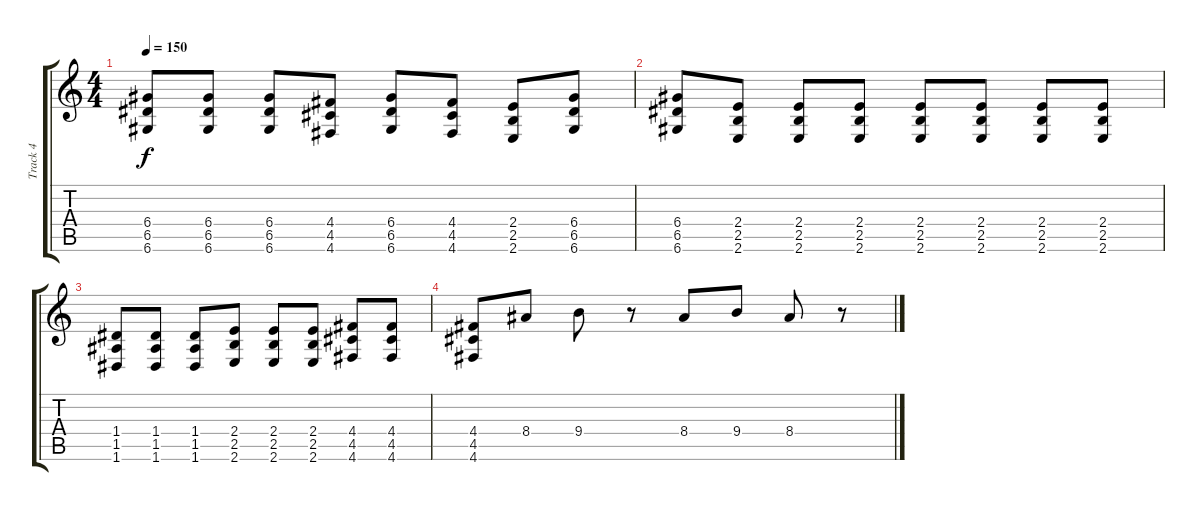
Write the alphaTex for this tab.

\track ("Track 4" "Track 4") {instrument distortionguitar}
\staff {score tabs}
\tuning (E4 B3 G3 D3 A2 D2) {hide}
\ts (4 4)
\tempo 150
\clef g2
\ks c
(6.4 6.5 6.6).8{dy f} (6.4 6.5 6.6).8 (6.4 6.5 6.6).8 (4.4 4.5 4.6).8 (6.4 6.5 6.6).8 (4.4 4.5 4.6).8 (2.4 2.5 2.6).8 (6.4 6.5 6.6).8 |
(6.4 6.5 6.6).8 (2.4 2.5 2.6).8 (2.4 2.5 2.6).8 (2.4 2.5 2.6).8 (2.4 2.5 2.6).8 (2.4 2.5 2.6).8 (2.4 2.5 2.6).8 (2.4 2.5 2.6).8 |
(1.4 1.5 1.6).8 (1.4 1.5 1.6).8 (1.4 1.5 1.6).8 (2.4 2.5 2.6).8 (2.4 2.5 2.6).8 (2.4 2.5 2.6).8 (4.4 4.5 4.6).8 (4.4 4.5 4.6).8 |
(4.4 4.5 4.6).8 8.4.8 9.4.8 r.8 8.4.8 9.4.8 8.4.8 r.8
